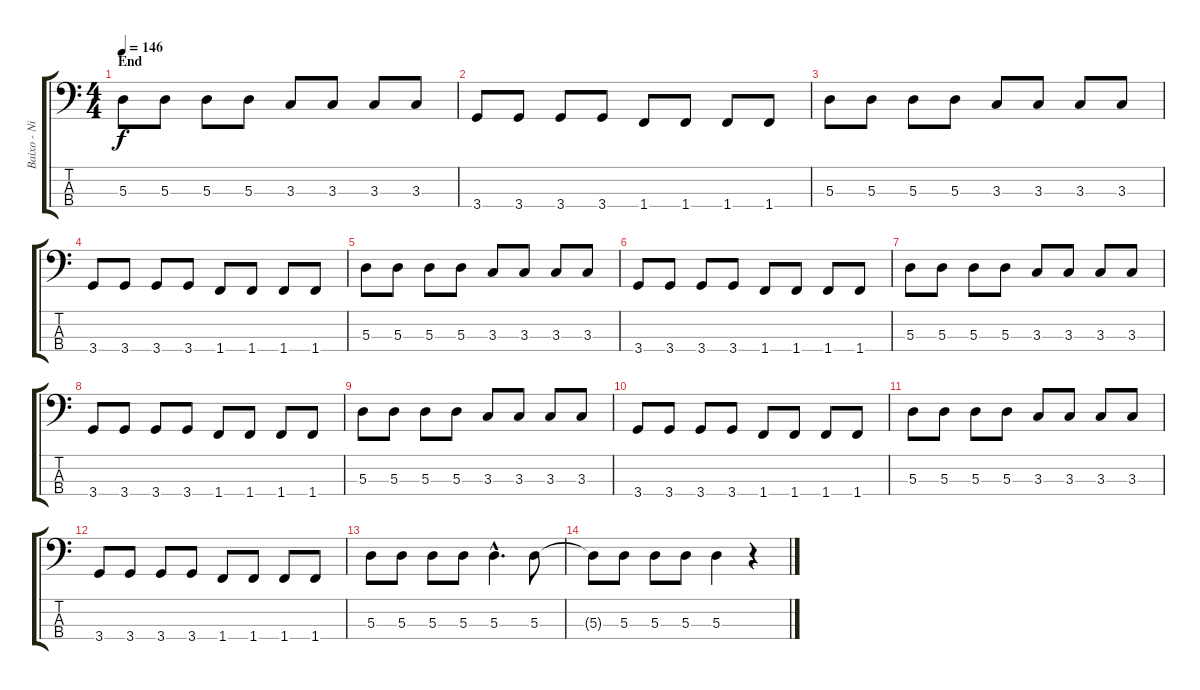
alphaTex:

\track ("Baixo - Nikola" "Baixo - Ni") {instrument electricbasspick}
\staff {score tabs}
\tuning (G2 D2 A1 E1) {hide}
\ts (4 4)
\section ("" "End")
\tempo 146
\clef f4
\ks c
5.3.8{dy f} 5.3.8 5.3.8 5.3.8 3.3.8 3.3.8 3.3.8 3.3.8 |
3.4.8 3.4.8 3.4.8 3.4.8 1.4.8 1.4.8 1.4.8 1.4.8 |
5.3.8 5.3.8 5.3.8 5.3.8 3.3.8 3.3.8 3.3.8 3.3.8 |
3.4.8 3.4.8 3.4.8 3.4.8 1.4.8 1.4.8 1.4.8 1.4.8 |
5.3.8 5.3.8 5.3.8 5.3.8 3.3.8 3.3.8 3.3.8 3.3.8 |
3.4.8 3.4.8 3.4.8 3.4.8 1.4.8 1.4.8 1.4.8 1.4.8 |
5.3.8 5.3.8 5.3.8 5.3.8 3.3.8 3.3.8 3.3.8 3.3.8 |
3.4.8 3.4.8 3.4.8 3.4.8 1.4.8 1.4.8 1.4.8 1.4.8 |
5.3.8 5.3.8 5.3.8 5.3.8 3.3.8 3.3.8 3.3.8 3.3.8 |
3.4.8 3.4.8 3.4.8 3.4.8 1.4.8 1.4.8 1.4.8 1.4.8 |
5.3.8 5.3.8 5.3.8 5.3.8 3.3.8 3.3.8 3.3.8 3.3.8 |
3.4.8 3.4.8 3.4.8 3.4.8 1.4.8 1.4.8 1.4.8 1.4.8 |
5.3.8 5.3.8 5.3.8 5.3.8 5.3{hac}.4{d} 5.3.8 |
5.3{t}.8 5.3.8 5.3.8 5.3.8 5.3.4 r.4
